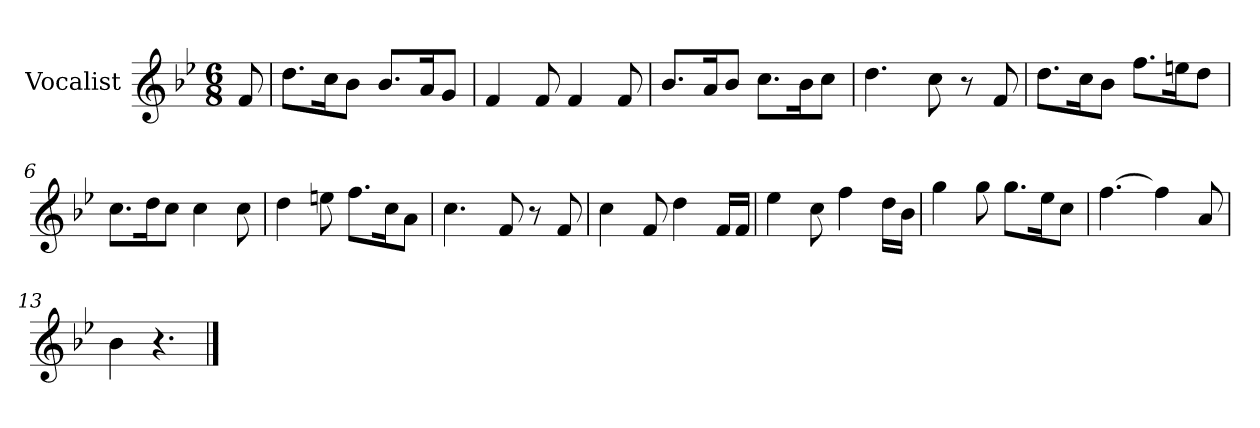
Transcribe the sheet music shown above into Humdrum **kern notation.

**kern
*part1
*staff1
*I"Vocalist
*k[b-e-]
*B-:
*M6/8
=
8f
=1
8.ddL
16ccK
8b-J
8.b-L
16aK
8gJ
=2
4f
8f
4f
8f
=3
8.b-L
16aK
8b-J
8.ccL
16b-K
8ccJ
=4
4.dd
8cc
8r
8f
=5
8.ddL
16ccK
8b-J
8.ffL
16eenK
8ddJ
=6
8.ccL
16ddK
8ccJ
4cc
8cc
=7
4dd
8een
8.ffL
16ccK
8aJ
=8
4.cc
8f
8r
8f
=9
4cc
8f
4dd
16fLL
16fJJ
=10
4ee-
8cc
4ff
16ddLL
16b-JJ
=11
4gg
8gg
8.ggL
16ee-K
8ccJ
=12
[4.ff
4ff]
8a
=13
4b-
4.r
==
*-
